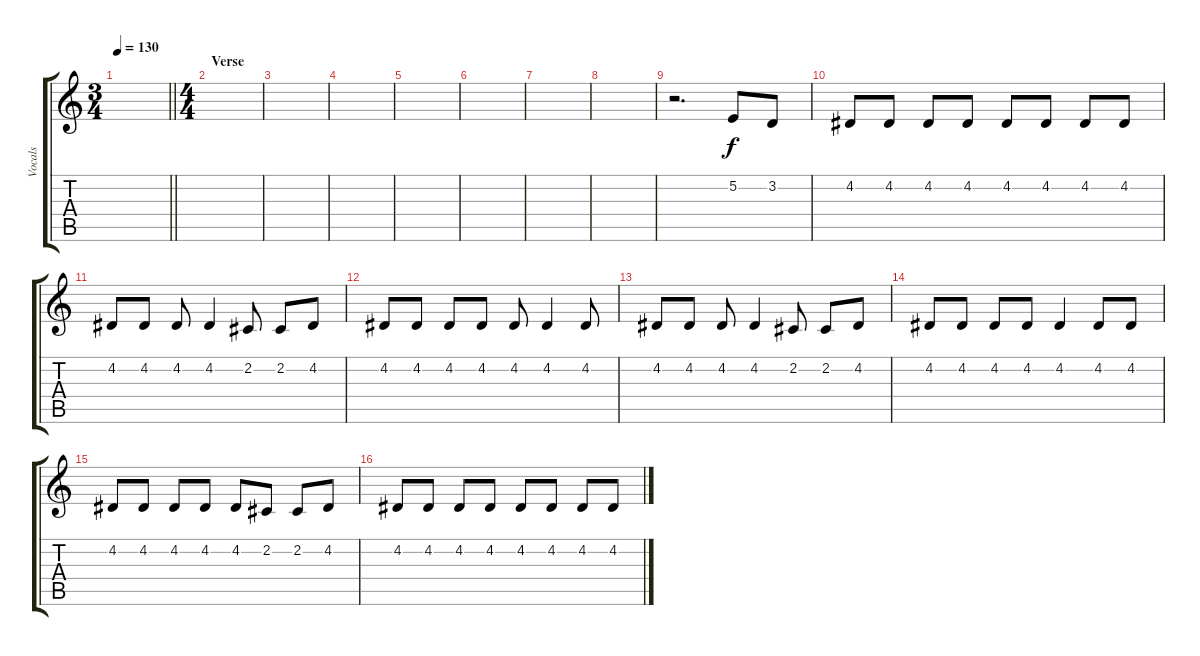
\track ("Vocals" "Vocals") {instrument choiraahs}
\staff {score tabs}
\tuning (E4 B3 G3 D3 A2 D2) {hide}
\ts (3 4)
\tempo 130
\clef g2
\barLineRight lightlight
\ks c
|
\ts (4 4)
\section ("" "Verse")
|
|
|
|
|
|
|
r.2{d} 5.2.8 3.2.8 |
4.2.8 4.2.8 4.2.8 4.2.8 4.2.8 4.2.8 4.2.8 4.2.8 |
4.2.8 4.2.8 4.2.8 4.2.4 2.2.8 2.2.8 4.2.8 |
4.2.8 4.2.8 4.2.8 4.2.8 4.2.8 4.2.4 4.2.8 |
4.2.8 4.2.8 4.2.8 4.2.4 2.2.8 2.2.8 4.2.8 |
4.2.8 4.2.8 4.2.8 4.2.8 4.2.4 4.2.8 4.2.8 |
4.2.8 4.2.8 4.2.8 4.2.8 4.2.8 2.2.8 2.2.8 4.2.8 |
4.2.8 4.2.8 4.2.8 4.2.8 4.2.8 4.2.8 4.2.8 4.2.8
